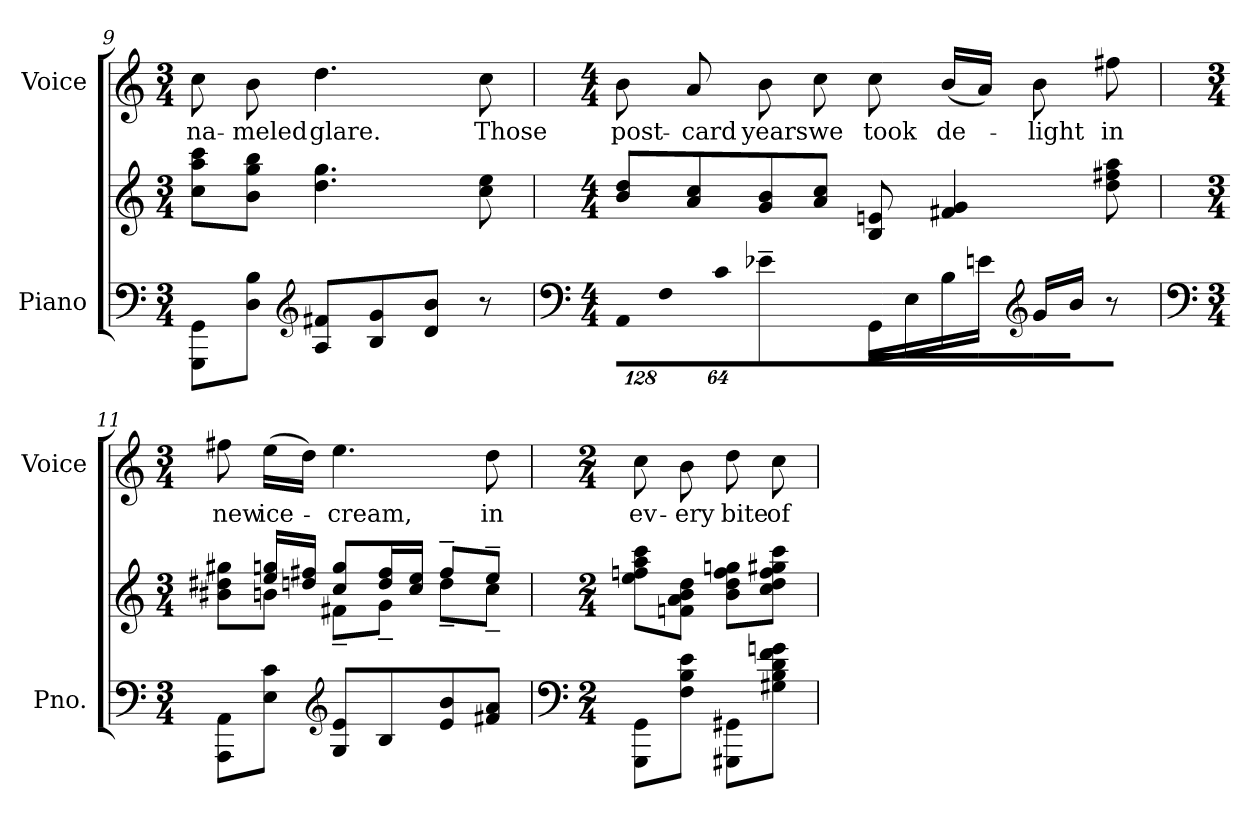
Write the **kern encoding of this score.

**kern	**kern	**kern	**text
*part2	*part2	*part1	*part1
*staff3	*staff2	*staff1	*staff1
*I"Piano	*	*I"Voice	*
*I'Pno.	*	*I'Voice	*
!!LO:LB:g=z
*clefF4	*clefG2	*clefG2	*
*k[]	*k[]	*k[]	*
*C:	*C:	*C:	*
*M3/4	*M3/4	*M3/4	*
=9	=9	=9	=9
!	!	!	!LO:LY:b:color=#000000
8GGGi\ 8GGiL	8cci\ 8aai 8ccciL	8cci\	-na-
!	!	!	!LO:LY:b:color=#000000
8Di\ 8BiJ	8bi\ 8ggi 8bbiJ	8bi\	-meled
*clefG2	*	*	*
!	!	!	!LO:LY:b:color=#000000
8Ai/ 8f#XiL	4.ddi\ 4.ggi	4.ddi\	glare.
8Bi/ 8gi	.	.	.
8di/ 8biJ	.	.	.
!	!	!	!LO:LY:b:color=#000000
8r	8cci\ 8eei	8cci\	Those
=10	=10	=10	=10
*clefF4	*	*	*
*M4/4	*M4/4	*M4/4	*
*Xbrackettup	*	*	*
!LO:N:vis=8	!	!	!
!	!	!	!LO:LY:b:color=#000000
1024%85AAi\L	8bi/ 8ddiL	8bi\	post-
!LO:N:vis=8	!	!	!
1024%85Fi\	.	.	.
!	!	!	!LO:LY:b:color=#000000
.	8ai/ 8cci	8ai/	-card
!LO:N:vis=8	!	!	!
512%43ci\J	.	.	.
!	!	!	!LO:LY:b:color=#000000
4e-X~i\	8gi/ 8bi	8bi\	years
!	!	!	!LO:LY:b:color=#000000
.	8ai/ 8cciJ	8cci\	we
!	!	!	!LO:LY:b:color=#000000
16GGi\LL	8Bi/ 8eni	8cci\	took
16Ei\	.	.	.
!	!	!	!LO:LY:b:color=#000000
16Bi\	4f#Xi/ 4gi	(16bi/LL	de-
16eni\JJ	.	16ai/JJ)	.
*clefG2	*	*	*
!	!	!	!LO:LY:b:color=#000000
16gi/LL	.	8bi\	-light
16bi/JJ	.	.	.
!	!	!	!LO:LY:b:color=#000000
8r	8ddi\ 8ff#Xi 8aai	8ff#Xi\	in
!!LO:LB:g=z
=11	=11	=11	=11
*clefF4	*	*	*
*M3/4	*M3/4	*M3/4	*
*	*^	*	*
!	!	!	!	!LO:LY:b:color=#000000
8AAAi\ 8AAiL	8ryy	8b#Xi\ 8dd#Xi 8gg#XiL	8ff#Xi\	new
!	!	!	!	!LO:LY:b:color=#000000
8Ei\ 8ciJ	16eei/ 16ggniLL	8bni\J	(16eei\LL	ice-
.	16ddni/ 16ff#XiJJ	.	16ddi\JJ)	.
*clefG2	*	*	*	*
!	!	!	!	!LO:LY:b:color=#000000
8Gi/ 8eiL	8cci/ 8ggiL	8f#X~i\L	4.eei\	-cream,
8Bi/	16ddi/ 16ff#iL	8g~i\J	.	.
.	16cci/ 16eeiJJ	.	.	.
8ei/ 8bi	8ff#~i/L	8dd~i\L	.	.
!	!	!	!	!LO:LY:b:color=#000000
8f#Xi/ 8aiJ	8ee~i/J	8cc~i\J	8ddi\	in
*	*v	*v	*	*
=12	=12	=12	=12
*clefF4	*	*	*
*M2/4	*M2/4	*M2/4	*
*	*^	*	*
!	!	!	!	!LO:LY:b:color=#000000
*	*v	*v	*	*
8GGGi\ 8GGiL	8eei\ 8ffni 8aai 8ccciL	8cci\	ev-
!	!	!	!LO:LY:b:color=#000000
8Fi\ 8Bi 8eiJ	8fni\ 8ai 8bi 8ddiJ	8bi\	-ery
!	!	!	!LO:LY:b:color=#000000
8GGG#Xi\ 8GG#XiL	8bi\ 8ddi 8ffi 8ggniL	8ddi\	bite
!	!	!	!LO:LY:b:color=#000000
8G#Xi\ 8Bi 8di 8fi 8gniJ	8cci\ 8ddi 8ffi 8gg#Xi 8ccciJ	8cci\	of
=	=	=	=
*-	*-	*-	*-
